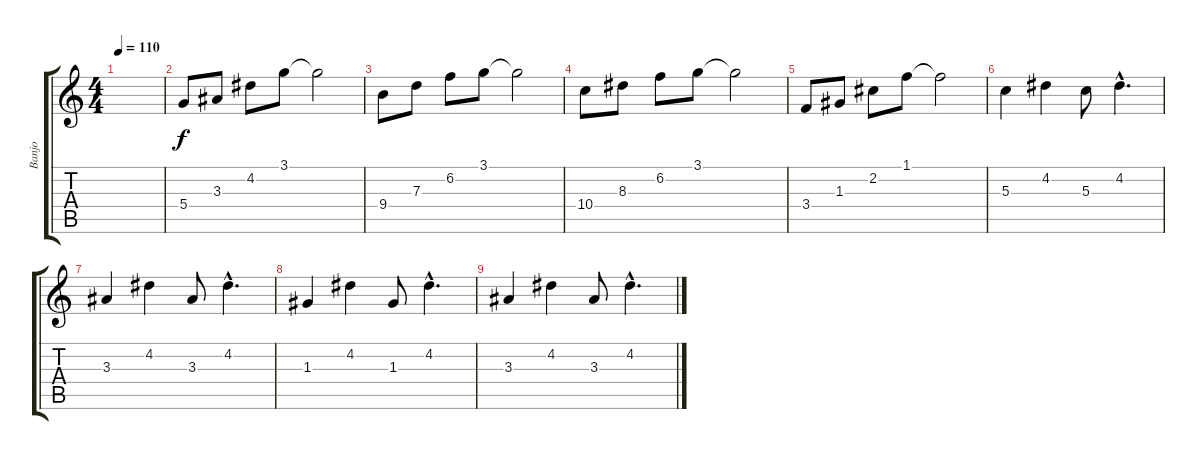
\track ("Banjo" "Banjo") {instrument banjo}
\staff {score tabs}
\tuning (E4 B3 G3 D3 A2 E2) {hide}
\displaytranspose 12
\ts (4 4)
\tempo 110
\clef g2
\ks c
|
5.4.8 3.3.8 4.2.8 3.1.8 3.1{t}.2 |
9.4.8 7.3.8 6.2.8 3.1.8 3.1{t}.2 |
10.4.8 8.3.8 6.2.8 3.1.8 3.1{t}.2 |
3.4.8 1.3.8 2.2.8 1.1.8 1.1{t}.2 |
5.3.4 4.2.4 5.3.8 4.2{hac}.4{d} |
3.3.4 4.2.4 3.3.8 4.2{hac}.4{d} |
1.3.4 4.2.4 1.3.8 4.2{hac}.4{d} |
3.3.4 4.2.4 3.3.8 4.2{hac}.4{d}
